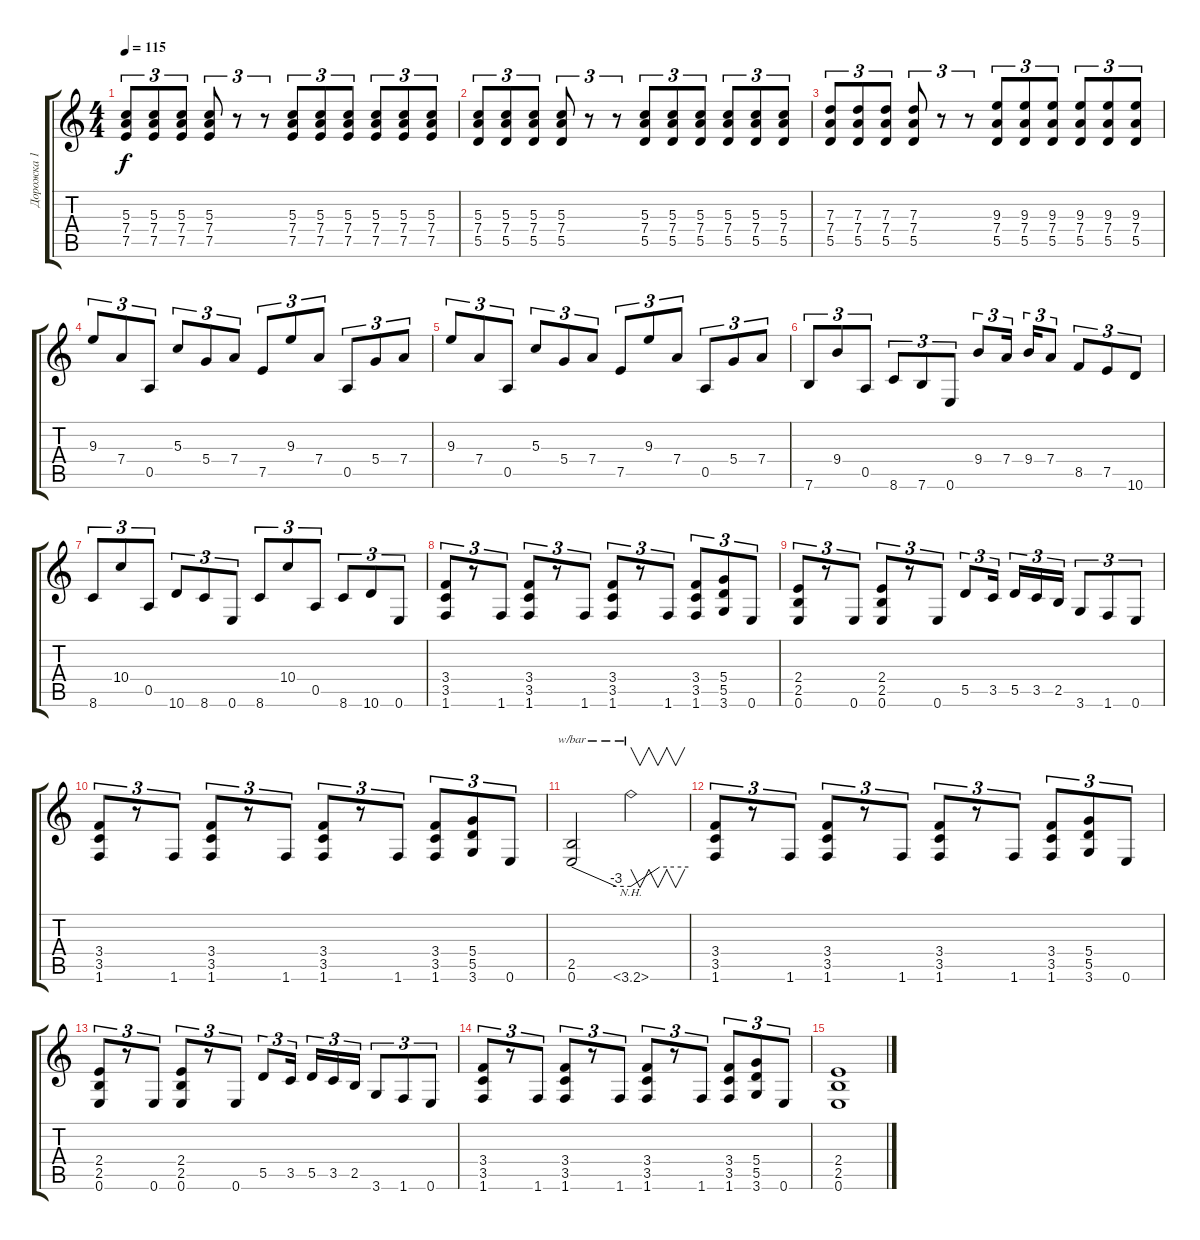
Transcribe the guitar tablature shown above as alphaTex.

\track ("Дорожка 1" "Дорожка 1") {instrument overdrivenguitar}
\staff {score tabs}
\tuning (E4 B3 G3 D3 A2 E2) {hide}
\ts (4 4)
\tempo 115
\clef g2
\ks c
(5.3 7.4 7.5).8{tu (3 2) dy f} (5.3 7.4 7.5).8{tu (3 2)} (5.3 7.4 7.5).8{tu (3 2)} (5.3 7.4 7.5).8{tu (3 2)} r.8{tu (3 2)} r.8{tu (3 2)} (5.3 7.4 7.5).8{tu (3 2)} (5.3 7.4 7.5).8{tu (3 2)} (5.3 7.4 7.5).8{tu (3 2)} (5.3 7.4 7.5).8{tu (3 2)} (5.3 7.4 7.5).8{tu (3 2)} (5.3 7.4 7.5).8{tu (3 2)} |
(5.3 7.4 5.5).8{tu (3 2)} (5.3 7.4 5.5).8{tu (3 2)} (5.3 7.4 5.5).8{tu (3 2)} (5.3 7.4 5.5).8{tu (3 2)} r.8{tu (3 2)} r.8{tu (3 2)} (5.3 7.4 5.5).8{tu (3 2)} (5.3 7.4 5.5).8{tu (3 2)} (5.3 7.4 5.5).8{tu (3 2)} (5.3 7.4 5.5).8{tu (3 2)} (5.3 7.4 5.5).8{tu (3 2)} (5.3 7.4 5.5).8{tu (3 2)} |
(7.3 7.4 5.5).8{tu (3 2)} (7.3 7.4 5.5).8{tu (3 2)} (7.3 7.4 5.5).8{tu (3 2)} (7.3 7.4 5.5).8{tu (3 2)} r.8{tu (3 2)} r.8{tu (3 2)} (9.3 7.4 5.5).8{tu (3 2)} (9.3 7.4 5.5).8{tu (3 2)} (9.3 7.4 5.5).8{tu (3 2)} (9.3 7.4 5.5).8{tu (3 2)} (9.3 7.4 5.5).8{tu (3 2)} (9.3 7.4 5.5).8{tu (3 2)} |
9.3.8{tu (3 2)} 7.4.8{tu (3 2)} 0.5.8{tu (3 2)} 5.3.8{tu (3 2)} 5.4.8{tu (3 2)} 7.4.8{tu (3 2)} 7.5.8{tu (3 2)} 9.3.8{tu (3 2)} 7.4.8{tu (3 2)} 0.5.8{tu (3 2)} 5.4.8{tu (3 2)} 7.4.8{tu (3 2)} |
9.3.8{tu (3 2)} 7.4.8{tu (3 2)} 0.5.8{tu (3 2)} 5.3.8{tu (3 2)} 5.4.8{tu (3 2)} 7.4.8{tu (3 2)} 7.5.8{tu (3 2)} 9.3.8{tu (3 2)} 7.4.8{tu (3 2)} 0.5.8{tu (3 2)} 5.4.8{tu (3 2)} 7.4.8{tu (3 2)} |
7.6.8{tu (3 2)} 9.4.8{tu (3 2)} 0.5.8{tu (3 2)} 8.6.8{tu (3 2)} 7.6.8{tu (3 2)} 0.6.8{tu (3 2)} 9.4.8{tu (3 2)} 7.4.16{tu (3 2) beam splitsecondary} 9.4.16{tu (3 2)} 7.4.8{tu (3 2)} 8.5.8{tu (3 2)} 7.5.8{tu (3 2)} 10.6.8{tu (3 2)} |
8.6.8{tu (3 2)} 10.4.8{tu (3 2)} 0.5.8{tu (3 2)} 10.6.8{tu (3 2)} 8.6.8{tu (3 2)} 0.6.8{tu (3 2)} 8.6.8{tu (3 2)} 10.4.8{tu (3 2)} 0.5.8{tu (3 2)} 8.6.8{tu (3 2)} 10.6.8{tu (3 2)} 0.6.8{tu (3 2)} |
(3.4 3.5 1.6).8{tu (3 2)} r.8{tu (3 2)} 1.6.8{tu (3 2)} (3.4 3.5 1.6).8{tu (3 2)} r.8{tu (3 2)} 1.6.8{tu (3 2)} (3.4 3.5 1.6).8{tu (3 2)} r.8{tu (3 2)} 1.6.8{tu (3 2)} (3.4 3.5 1.6).8{tu (3 2)} (5.4 5.5 3.6).8{tu (3 2)} 0.6.8{tu (3 2)} |
(2.4 2.5 0.6).8{tu (3 2)} r.8{tu (3 2)} 0.6.8{tu (3 2)} (2.4 2.5 0.6).8{tu (3 2)} r.8{tu (3 2)} 0.6.8{tu (3 2)} 5.5.8{tu (3 2)} 3.5.16{tu (3 2) beam splitsecondary} 5.5.16{tu (3 2)} 3.5.16{tu (3 2)} 2.5.16{tu (3 2)} 3.6.8{tu (3 2)} 1.6.8{tu (3 2)} 0.6.8{tu (3 2)} |
(3.4 3.5 1.6).8{tu (3 2)} r.8{tu (3 2)} 1.6.8{tu (3 2)} (3.4 3.5 1.6).8{tu (3 2)} r.8{tu (3 2)} 1.6.8{tu (3 2)} (3.4 3.5 1.6).8{tu (3 2)} r.8{tu (3 2)} 1.6.8{tu (3 2)} (3.4 3.5 1.6).8{tu (3 2)} (5.4 5.5 3.6).8{tu (3 2)} 0.6.8{tu (3 2)} |
(2.5 0.6).2{tbe (custom default 0 0 45 -12 60 -12)} 3.6{nh}.2{v tbe (custom default 0 -12 30 0 60 0)} |
(3.4 3.5 1.6).8{tu (3 2)} r.8{tu (3 2)} 1.6.8{tu (3 2)} (3.4 3.5 1.6).8{tu (3 2)} r.8{tu (3 2)} 1.6.8{tu (3 2)} (3.4 3.5 1.6).8{tu (3 2)} r.8{tu (3 2)} 1.6.8{tu (3 2)} (3.4 3.5 1.6).8{tu (3 2)} (5.4 5.5 3.6).8{tu (3 2)} 0.6.8{tu (3 2)} |
(2.4 2.5 0.6).8{tu (3 2)} r.8{tu (3 2)} 0.6.8{tu (3 2)} (2.4 2.5 0.6).8{tu (3 2)} r.8{tu (3 2)} 0.6.8{tu (3 2)} 5.5.8{tu (3 2)} 3.5.16{tu (3 2) beam splitsecondary} 5.5.16{tu (3 2)} 3.5.16{tu (3 2)} 2.5.16{tu (3 2)} 3.6.8{tu (3 2)} 1.6.8{tu (3 2)} 0.6.8{tu (3 2)} |
(3.4 3.5 1.6).8{tu (3 2)} r.8{tu (3 2)} 1.6.8{tu (3 2)} (3.4 3.5 1.6).8{tu (3 2)} r.8{tu (3 2)} 1.6.8{tu (3 2)} (3.4 3.5 1.6).8{tu (3 2)} r.8{tu (3 2)} 1.6.8{tu (3 2)} (3.4 3.5 1.6).8{tu (3 2)} (5.4 5.5 3.6).8{tu (3 2)} 0.6.8{tu (3 2)} |
(2.4 2.5 0.6).1
